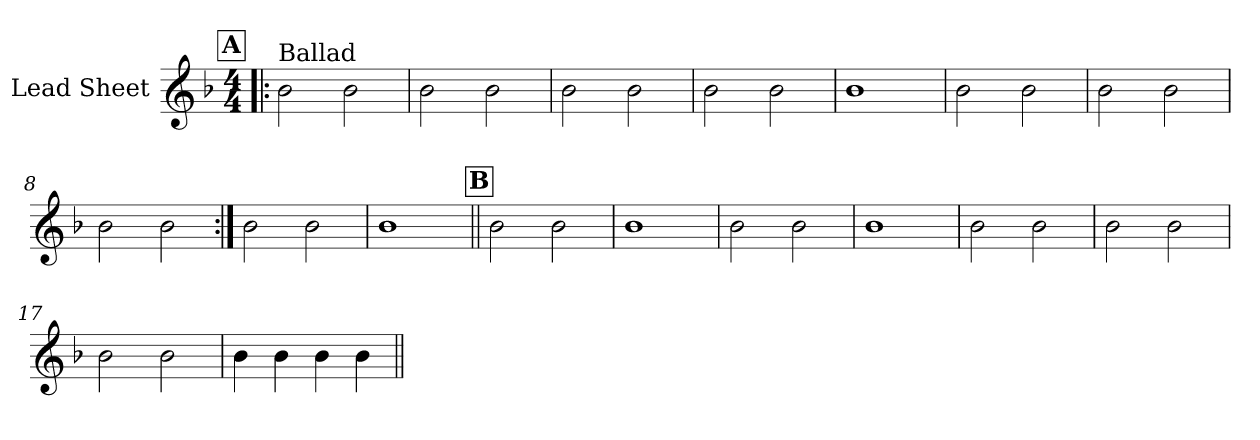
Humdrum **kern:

**kern
*part1
*staff1
*I"Lead Sheet
*clefG2
*k[b-]
*F:
*M4/4
!!LO:REH:place=s1:a:fs=14:t=A
=1!|:
!LO:TX:a:t=Ballad
2b-\
2b-\
=2
2b-\
2b-\
=3
2b-\
2b-\
=4
2b-\
2b-\
!!LO:LB:g=z
=5
1b-
=6
2b-\
2b-\
=7
2b-\
2b-\
=8
2b-\
2b-\
!!LO:LB:g=z
=9:|!
2b-\
2b-\
=10
1b-
!!LO:LB:g=z
!!LO:REH:place=s1:a:fs=14:t=B
=11||
2b-\
2b-\
=12
1b-
=13
2b-\
2b-\
=14
1b-
!!LO:LB:g=z
=15
2b-\
2b-\
=16
2b-\
2b-\
=17
2b-\
2b-\
=18
4b-\
4b-\
4b-\
4b-\
=||
*-
